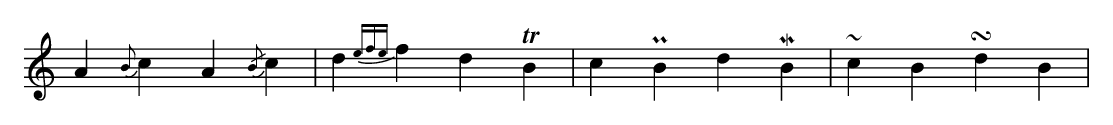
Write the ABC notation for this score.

X:1
M: none
L: 1/8
K: C
A2 {B}c2 A2 {/B}c2 | d2 {efe}f2 d2 TB2 | c2 PB2 d2 MB2 | ~c2 B2 !turn!d2 B2|
